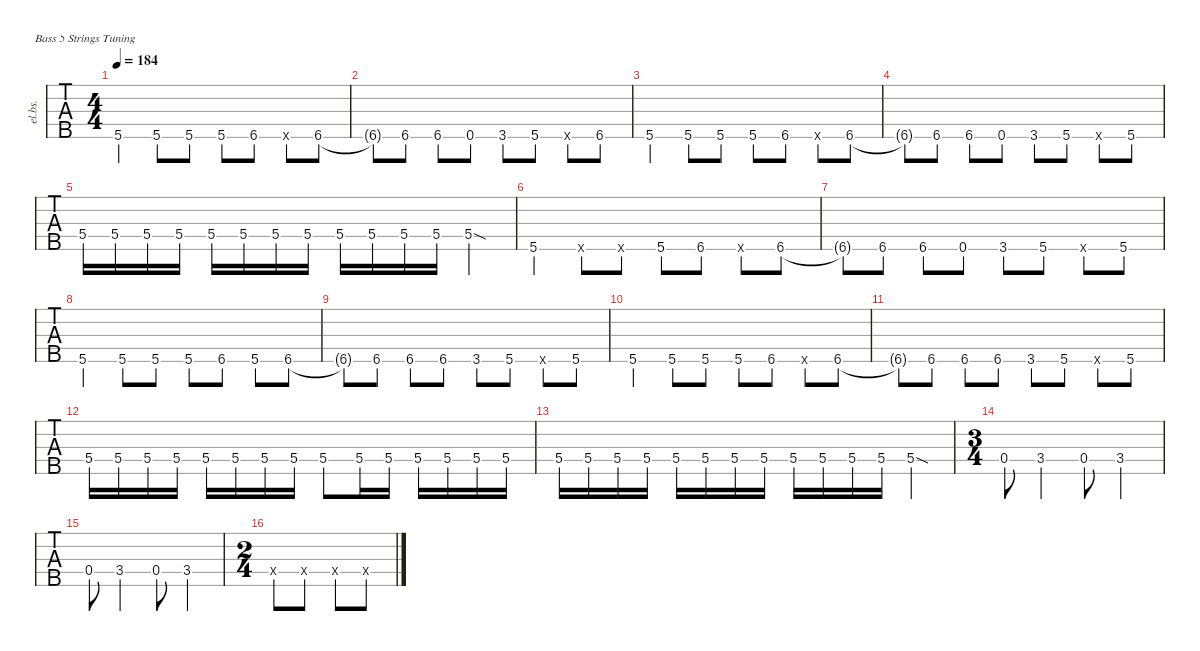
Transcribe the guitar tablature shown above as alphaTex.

\defaultSystemsLayout 4
\hideDynamics
\bracketExtendMode nobrackets
\otherSystemsTrackNameOrientation horizontal
\track ("Bass" "el.bs.") {defaultSystemsLayout 4 multiBarRest instrument electricbassfinger}
\staff {tabs}
\tuning (G2 D2 A1 E1 B0)
\ts (4 4)
\tempo 184
\clef f4
\ks c
5.5.4{dy mf} 5.5.8 5.5.8 5.5.8 6.5.8 0.5{x}.8 6.5.8 |
6.5{t}.8 6.5.8 6.5.8 0.5.8 3.5.8 5.5.8 6.5{x}.8 6.5.8 |
5.5.4 5.5.8 5.5.8 5.5.8 6.5.8 0.5{x}.8 6.5.8 |
6.5{t}.8 6.5.8 6.5.8 0.5.8 3.5.8 5.5.8 6.5{x}.8 5.5.8 |
5.4.16 5.4.16 5.4.16 5.4.16 5.4.16 5.4.16 5.4.16 5.4.16 5.4.16 5.4.16 5.4.16 5.4.16 5.4{sod}.4 |
5.5.4 5.5{x}.8 0.5{x}.8 5.5.8 6.5.8 0.5{x}.8 6.5.8 |
6.5{t}.8 6.5.8 6.5.8 0.5.8 3.5.8 5.5.8 6.5{x}.8 5.5.8 |
5.5.4 5.5.8 5.5.8 5.5.8 6.5.8 5.5.8 6.5.8 |
6.5{t}.8 6.5.8 6.5.8 6.5.8 3.5.8 5.5.8 6.5{x}.8 5.5.8 |
5.5.4 5.5.8 5.5.8 5.5.8 6.5.8 0.5{x}.8 6.5.8 |
6.5{t}.8 6.5.8 6.5.8 6.5.8 3.5.8 5.5.8 6.5{x}.8 5.5.8 |
5.4.16 5.4.16 5.4.16 5.4.16 5.4.16 5.4.16 5.4.16 5.4.16 5.4.8 5.4.16 5.4.16 5.4.16 5.4.16 5.4.16 5.4.16 |
5.4.16 5.4.16 5.4.16 5.4.16 5.4.16 5.4.16 5.4.16 5.4.16 5.4.16 5.4.16 5.4.16 5.4.16 5.4{sod}.4 |
\ts (3 4)
\beaming (8 2 2 2 2)
0.4.8{dy f} 3.4.4 0.4.8 3.4.4 |
0.4.8 3.4.4 0.4.8 3.4.4 |
\ts (2 4)
\beaming (8 2 2 2 2)
0.4{x}.8 0.4{x}.8 0.4{x}.8 0.4{x}.8
